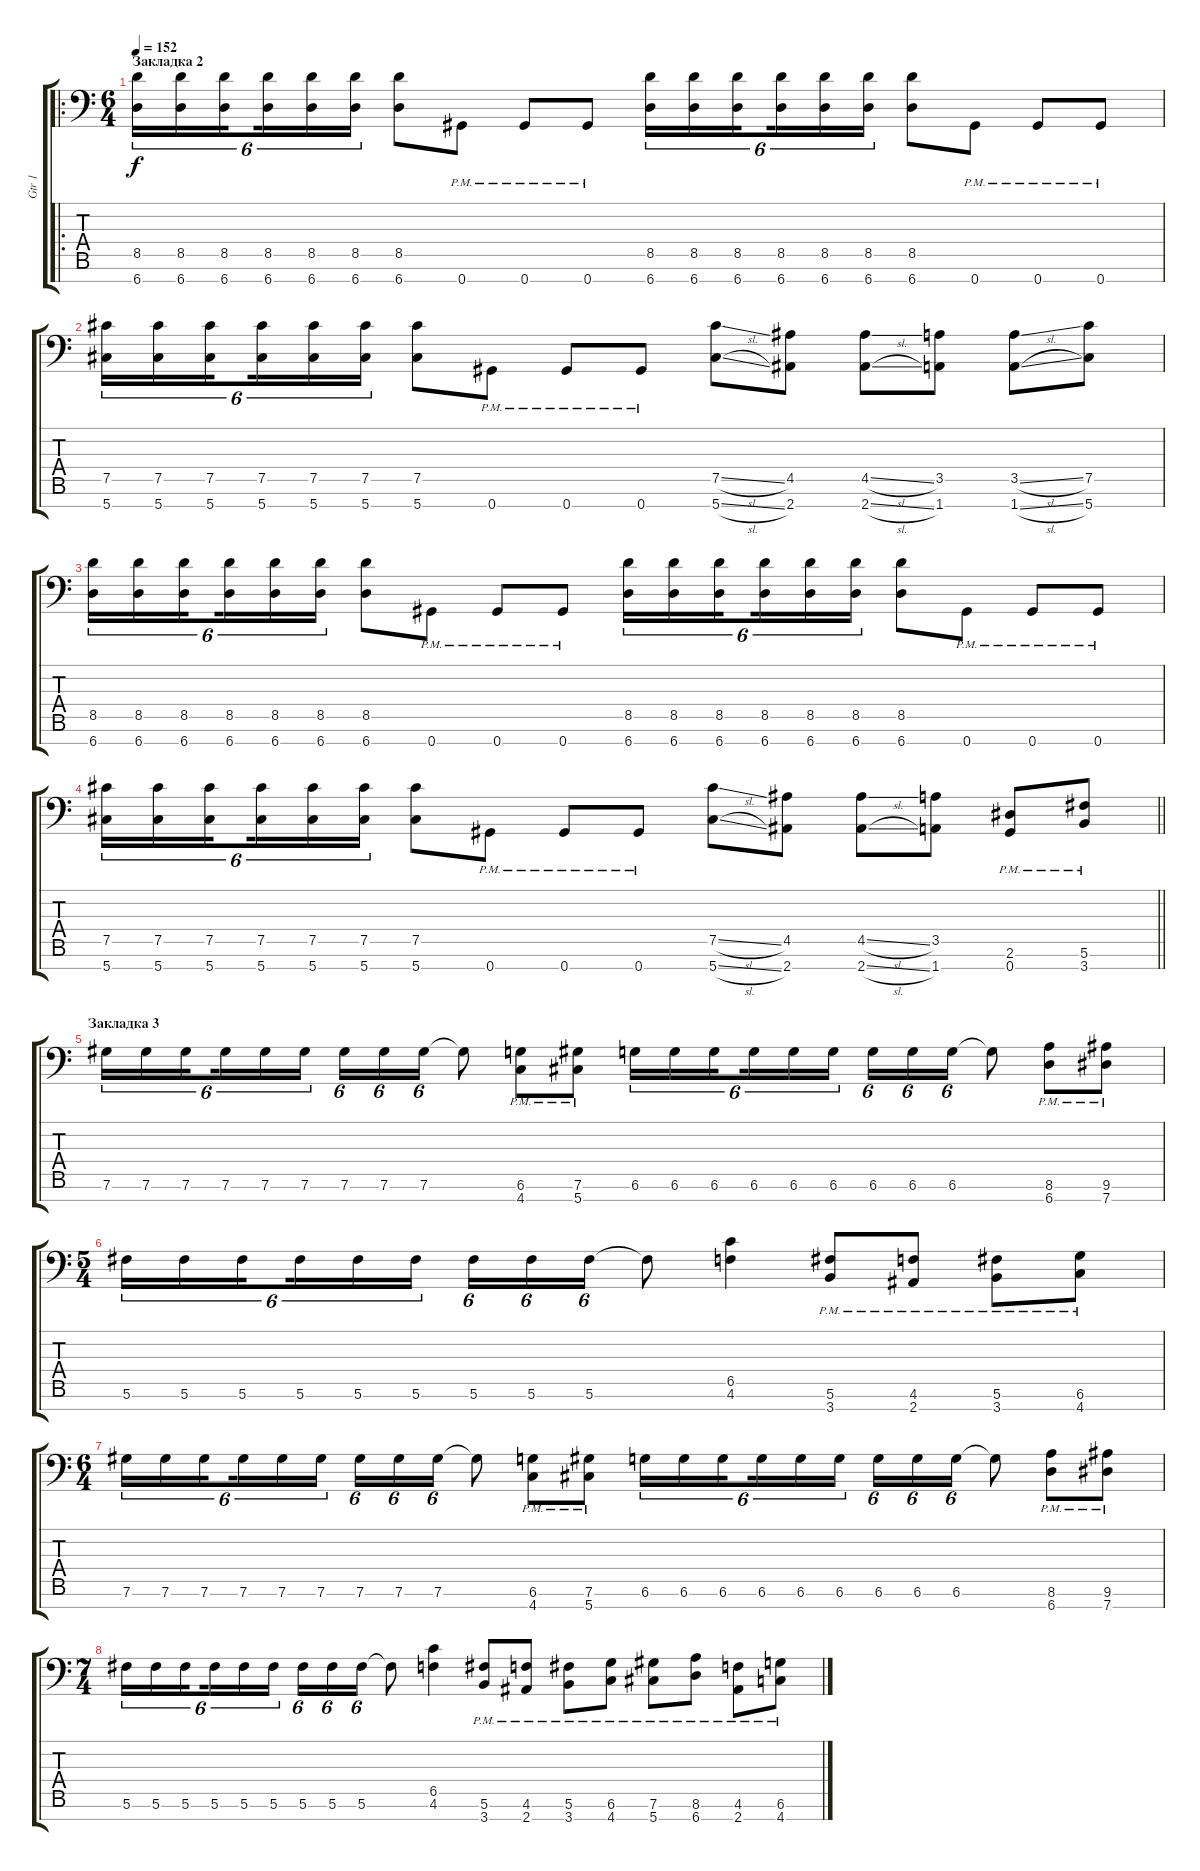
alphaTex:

\track ("Gtr 1" "Gtr 1") {instrument distortionguitar}
\staff {score tabs}
\tuning (Db4 Ab3 E3 B2 Gb2 Db2 Ab1) {hide}
\ro
\ts (6 4)
\section ("" "Закладка 2")
\tempo 152
\clef f4
\ks c
(8.5 6.7).16{tu (6 4) dy f} (8.5 6.7).16{tu (6 4)} (8.5 6.7).16{tu (6 4) beam splitsecondary} (8.5 6.7).16{tu (6 4)} (8.5 6.7).16{tu (6 4)} (8.5 6.7).16{tu (6 4)} (8.5 6.7).8 0.7{pm}.8 0.7{pm}.8 0.7{pm}.8 (8.5 6.7).16{tu (6 4)} (8.5 6.7).16{tu (6 4)} (8.5 6.7).16{tu (6 4) beam splitsecondary} (8.5 6.7).16{tu (6 4)} (8.5 6.7).16{tu (6 4)} (8.5 6.7).16{tu (6 4)} (8.5 6.7).8 0.7{pm}.8 0.7{pm}.8 0.7{pm}.8 |
(7.5 5.7).16{tu (6 4)} (7.5 5.7).16{tu (6 4)} (7.5 5.7).16{tu (6 4) beam splitsecondary} (7.5 5.7).16{tu (6 4)} (7.5 5.7).16{tu (6 4)} (7.5 5.7).16{tu (6 4)} (7.5 5.7).8 0.7{pm}.8 0.7{pm}.8 0.7{pm}.8 (7.5{sl} 5.7{sl}).8 (4.5 2.7).8 (4.5{sl} 2.7{sl}).8 (3.5 1.7).8 (3.5{sl} 1.7{sl}).8 (7.5 5.7).8 |
(8.5 6.7).16{tu (6 4)} (8.5 6.7).16{tu (6 4)} (8.5 6.7).16{tu (6 4) beam splitsecondary} (8.5 6.7).16{tu (6 4)} (8.5 6.7).16{tu (6 4)} (8.5 6.7).16{tu (6 4)} (8.5 6.7).8 0.7{pm}.8 0.7{pm}.8 0.7{pm}.8 (8.5 6.7).16{tu (6 4)} (8.5 6.7).16{tu (6 4)} (8.5 6.7).16{tu (6 4) beam splitsecondary} (8.5 6.7).16{tu (6 4)} (8.5 6.7).16{tu (6 4)} (8.5 6.7).16{tu (6 4)} (8.5 6.7).8 0.7{pm}.8 0.7{pm}.8 0.7{pm}.8 |
\barLineRight lightlight
(7.5 5.7).16{tu (6 4)} (7.5 5.7).16{tu (6 4)} (7.5 5.7).16{tu (6 4) beam splitsecondary} (7.5 5.7).16{tu (6 4)} (7.5 5.7).16{tu (6 4)} (7.5 5.7).16{tu (6 4)} (7.5 5.7).8 0.7{pm}.8 0.7{pm}.8 0.7{pm}.8 (7.5{sl} 5.7{sl}).8 (4.5 2.7).8 (4.5{sl} 2.7{sl}).8 (3.5 1.7).8 (2.6{pm} 0.7{pm}).8 (5.6{pm} 3.7{pm}).8 |
\section ("" "Закладка 3")
7.6.16{tu (6 4)} 7.6.16{tu (6 4)} 7.6.16{tu (6 4) beam splitsecondary} 7.6.16{tu (6 4)} 7.6.16{tu (6 4)} 7.6.16{tu (6 4) beam splitsecondary} 7.6.16{tu (6 4)} 7.6.16{tu (6 4)} 7.6.16{tu (6 4)} 7.6{t}.8 (6.6{pm} 4.7{pm}).8 (7.6{pm} 5.7{pm}).8 6.6.16{tu (6 4)} 6.6.16{tu (6 4)} 6.6.16{tu (6 4) beam splitsecondary} 6.6.16{tu (6 4)} 6.6.16{tu (6 4)} 6.6.16{tu (6 4) beam splitsecondary} 6.6.16{tu (6 4)} 6.6.16{tu (6 4)} 6.6.16{tu (6 4)} 6.6{t}.8 (8.6{pm} 6.7{pm}).8 (9.6{pm} 7.7{pm}).8 |
\ts (5 4)
5.6.16{tu (6 4)} 5.6.16{tu (6 4)} 5.6.16{tu (6 4) beam splitsecondary} 5.6.16{tu (6 4)} 5.6.16{tu (6 4)} 5.6.16{tu (6 4)} 5.6.16{tu (6 4)} 5.6.16{tu (6 4)} 5.6.16{tu (6 4)} 5.6{t}.8 (6.5 4.6).4 (5.6{pm} 3.7{pm}).8 (4.6{pm} 2.7{pm}).8 (5.6{pm} 3.7{pm}).8 (6.6{pm} 4.7{pm}).8 |
\ts (6 4)
7.6.16{tu (6 4)} 7.6.16{tu (6 4)} 7.6.16{tu (6 4) beam splitsecondary} 7.6.16{tu (6 4)} 7.6.16{tu (6 4)} 7.6.16{tu (6 4) beam splitsecondary} 7.6.16{tu (6 4)} 7.6.16{tu (6 4)} 7.6.16{tu (6 4)} 7.6{t}.8 (6.6{pm} 4.7{pm}).8 (7.6{pm} 5.7{pm}).8 6.6.16{tu (6 4)} 6.6.16{tu (6 4)} 6.6.16{tu (6 4) beam splitsecondary} 6.6.16{tu (6 4)} 6.6.16{tu (6 4)} 6.6.16{tu (6 4) beam splitsecondary} 6.6.16{tu (6 4)} 6.6.16{tu (6 4)} 6.6.16{tu (6 4)} 6.6{t}.8 (8.6{pm} 6.7{pm}).8 (9.6{pm} 7.7{pm}).8 |
\ts (7 4)
5.6.16{tu (6 4)} 5.6.16{tu (6 4)} 5.6.16{tu (6 4) beam splitsecondary} 5.6.16{tu (6 4)} 5.6.16{tu (6 4)} 5.6.16{tu (6 4)} 5.6.16{tu (6 4)} 5.6.16{tu (6 4)} 5.6.16{tu (6 4)} 5.6{t}.8 (6.5 4.6).4 (5.6{pm} 3.7{pm}).8 (4.6{pm} 2.7{pm}).8 (5.6{pm} 3.7{pm}).8 (6.6{pm} 4.7{pm}).8 (7.6{pm} 5.7{pm}).8 (8.6{pm} 6.7{pm}).8 (4.6{pm} 2.7{pm}).8 (6.6{pm} 4.7{pm}).8
